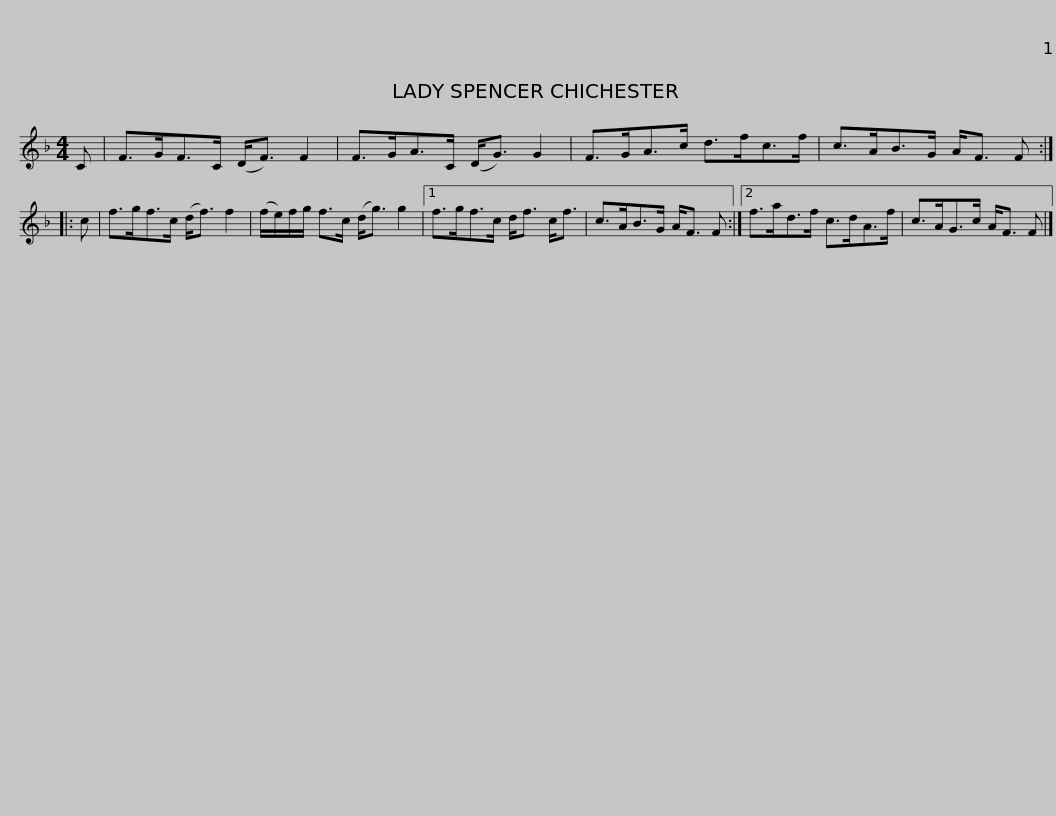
X:1
L:1/8
M:4/4
I:linebreak $
K:F
V:1 treble
V:1
 C | F>GF>C (D<F) F2 | F>GA>C (D<G) G2 | F>GA>c d>fc>f | c>AB>G A<F F :: %5
 c |$ f>gf>c (d<f) f2 | (f/e/)f/g/ f>c (d<g) g2 |1 f>gf>c d<f c<f | c>AB>G A<F F :|2$ %10
 f>ad>f c>dA>f | c>AG>c A<F F |] %12
